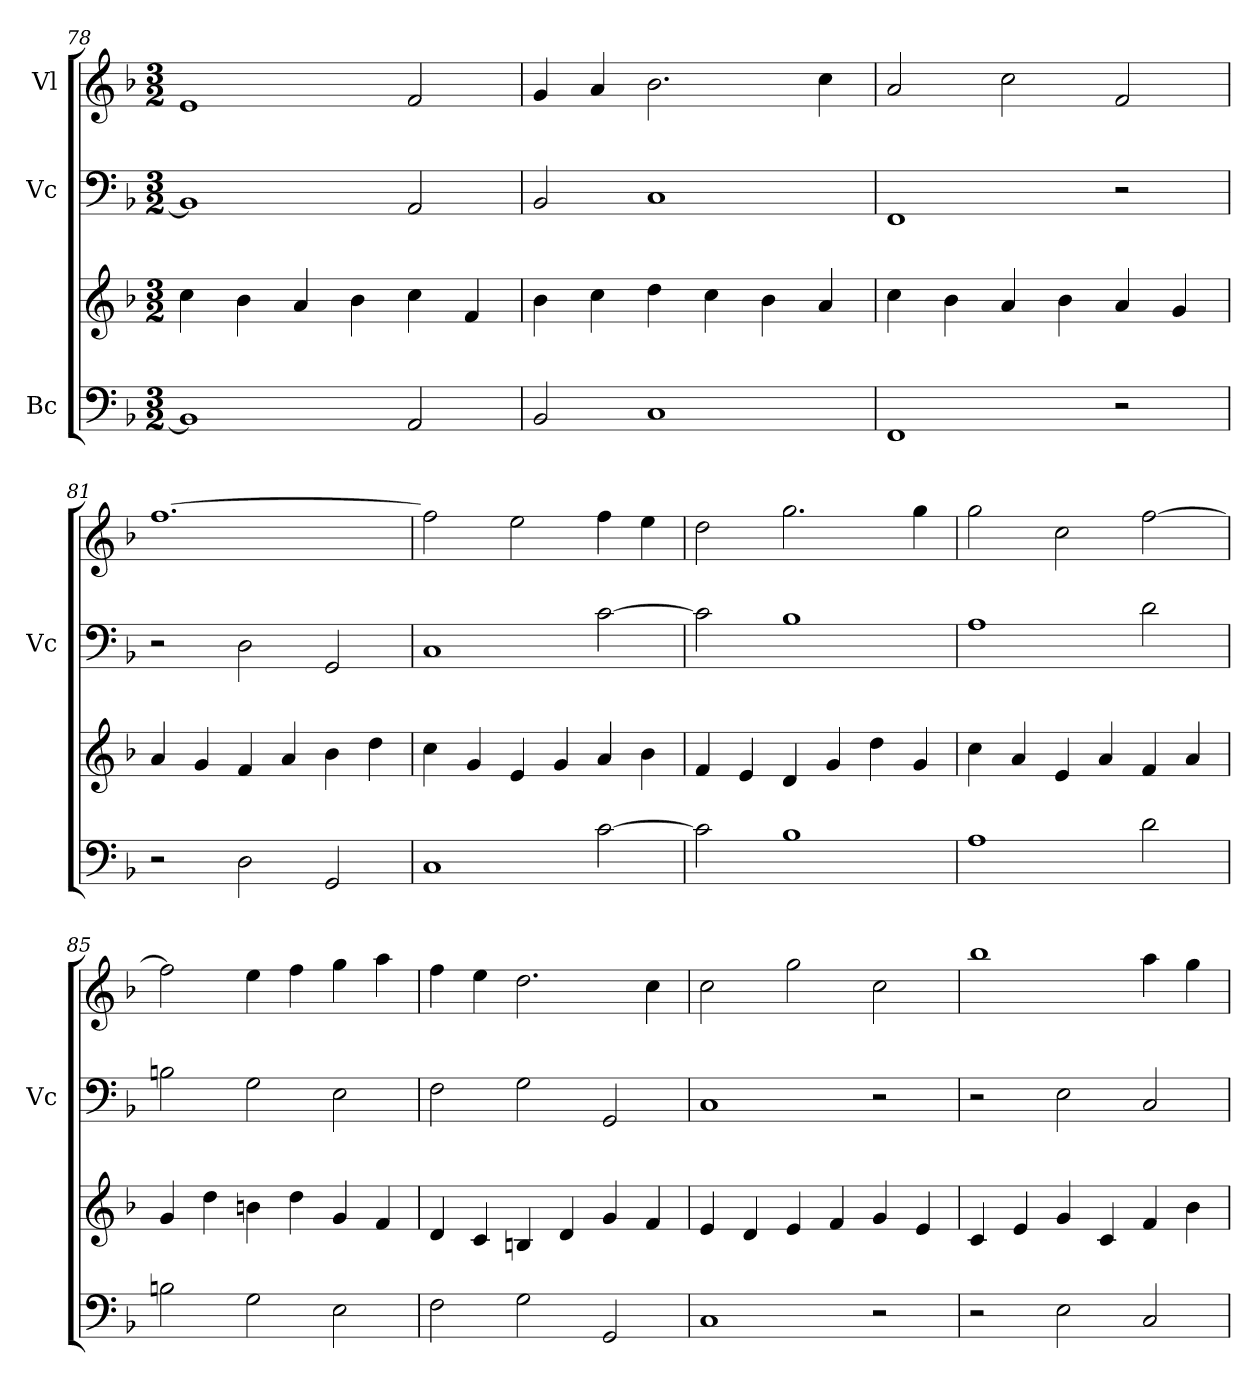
**kern	**kern	**kern	**kern
*part3	*part3	*part2	*part1
*staff4	*staff3	*staff2	*staff1
*I"Bc	*	*I"Vc	*I"Vl
*	*	*I'Vc	*
*clefF4	*clefG2	*clefF4	*clefG2
*k[b-]	*k[b-]	*k[b-]	*k[b-]
*M3/2	*M3/2	*M3/2	*M3/2
=78	=78	=78	=78
1BB-]	4cc\	1BB-]	1e
.	4b-\	.	.
.	4a/	.	.
.	4b-\	.	.
2AA/	4cc\	2AA/	2f/
.	4f/	.	.
=79	=79	=79	=79
2BB-/	4b-\	2BB-/	4g/
.	4cc\	.	4a/
1C	4dd\	1C	2.b-\
.	4cc\	.	.
.	4b-\	.	.
.	4a/	.	4cc\
=80	=80	=80	=80
1FF	4cc\	1FF	2a/
.	4b-\	.	.
.	4a/	.	2cc\
.	4b-\	.	.
2r	4a/	2r	2f/
.	4g/	.	.
=81	=81	=81	=81
2r	4a/	2r	[1.ff
.	4g/	.	.
2D\	4f/	2D\	.
.	4a/	.	.
2GG/	4b-\	2GG/	.
.	4dd\	.	.
=82	=82	=82	=82
1C	4cc\	1C	2ff\]
.	4g/	.	.
.	4e/	.	2ee\
.	4g/	.	.
[2c\	4a/	[2c\	4ff\
.	4b-\	.	4ee\
=83	=83	=83	=83
2c\]	4f/	2c\]	2dd\
.	4e/	.	.
1B-	4d/	1B-	2.gg\
.	4g/	.	.
.	4dd\	.	.
.	4g/	.	4gg\
!!LO:LB:g=z
=84	=84	=84	=84
1A	4cc\	1A	2gg\
.	4a/	.	.
.	4e/	.	2cc\
.	4a/	.	.
2d\	4f/	2d\	[2ff\
.	4a/	.	.
=85	=85	=85	=85
2Bn\	4g/	2Bn\	2ff\]
.	4dd\	.	.
2G\	4bn\	2G\	4ee\
.	4dd\	.	4ff\
2E\	4g/	2E\	4gg\
.	4f/	.	4aa\
=86	=86	=86	=86
2F\	4d/	2F\	4ff\
.	4c/	.	4ee\
2G\	4Bn/	2G\	2.dd\
.	4d/	.	.
2GG/	4g/	2GG/	.
.	4f/	.	4cc\
=87	=87	=87	=87
1C	4e/	1C	2cc\
.	4d/	.	.
.	4e/	.	2gg\
.	4f/	.	.
2r	4g/	2r	2cc\
.	4e/	.	.
=88	=88	=88	=88
2r	4c/	2r	1bb-
.	4e/	.	.
2E\	4g/	2E\	.
.	4c/	.	.
2C/	4f/	2C/	4aa\
.	4b-\	.	4gg\
=	=	=	=
*-	*-	*-	*-
